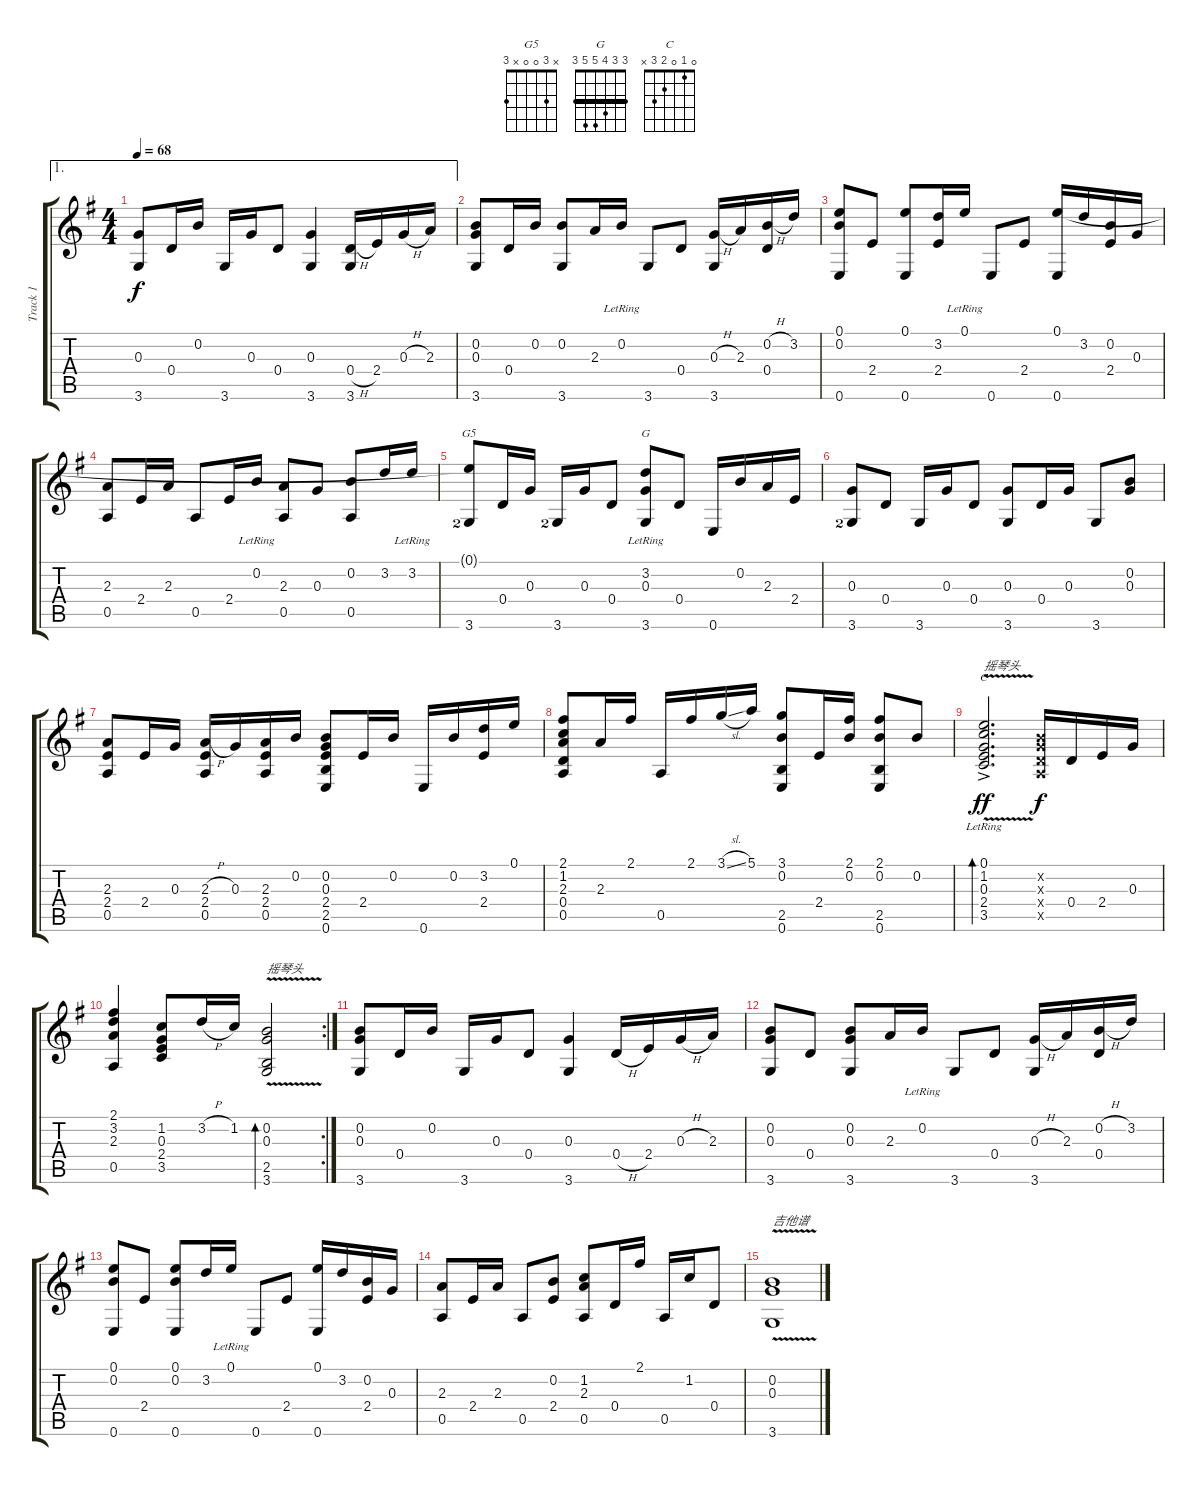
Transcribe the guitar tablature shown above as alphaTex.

\track ("Track 1" "Track 1") {instrument acousticguitarsteel}
\staff {score tabs}
\tuning (E4 B3 G3 D3 A2 E2) {hide}
\chord ("G5" x 3 0 0 x 3)
\chord ("G" 3 3 4 5 5 3) {barre 3}
\chord ("C" 0 1 0 2 3 x)
\ae 1
\ts (4 4)
\tempo 68
\clef g2
\ks g
(0.3 3.6).8{dy f} 0.4.16 0.2.16 3.6.16 0.3.16 0.4.8 (0.3 3.6).4 (0.4{h} 3.6).16 2.4.16 0.3{h}.16 2.3.16 |
(0.2 0.3 3.6).8 0.4.16 0.2.16 (0.2 3.6).8 2.3.16 0.2{lr}.16 3.6.8 0.4.8 (0.3{h} 3.6).16 2.3.16 (0.2{h} 0.4).16 3.2.16 |
(0.1 0.2 0.6).8 2.4.8 (0.1 0.6).8 (3.2 2.4).16 0.1{lr}.16 0.6.8 2.4.8 (0.1 0.6).16 3.2.16 (0.2 2.4).16 0.3.16 |
(2.3 0.5).8 2.4.16 2.3.16 0.5.8 2.4.16 0.2{lr}.16 (2.3 0.5).8 0.3.8 (0.2 0.5).8 3.2.16 3.2{lr}.16 |
(0.1{t} 3.6{lf 3}).8{ch "G5"} 0.4.16 0.3.16 3.6{lf 3}.16 0.3.16 0.4.8 (3.2{lr} 0.3{lr} 3.6).8{ch "G"} 0.4.8 0.6.16 0.2.16 2.3.16 2.4.16 |
(0.3 3.6{lf 3}).8 0.4.8 3.6.16 0.3.16 0.4.8 (0.3 3.6).8 0.4.16 0.3.16 3.6.8 (0.2 0.3).8 |
(2.3 2.4 0.5).8 2.4.16 0.3.16 (2.3{h} 2.4 0.5).16 0.3.16 (2.3 2.4 0.5).16 0.2.16 (0.2 0.3 2.4 2.5 0.6).8 2.4.16 0.2.16 0.6.16 0.2.16 (3.2 2.4).16 0.1.16 |
(2.1 1.2 2.3 0.4 0.5).8 2.3.16 2.1.16 0.5.16 2.1.16 3.1{sl}.16 5.1.16 (3.1 0.2 2.5 0.6).8 2.4.16 (2.1 0.2).16 (2.1 0.2 2.5 0.6).8 0.2.8 |
(0.1{lr} 1.2{lr} 0.3{lr} 2.4{lr} 3.5{v ac lr}).2{d bd 120 ch "C" txt "摇琴头" dy ff} (0.2{x} 0.3{x} 0.4{x} 0.5{x}).16{dy f} 0.4.16 2.4.16 0.3.16 |
\rc 2
(2.1 3.2 2.3 0.5).4 (1.2 0.3 2.4 3.5).8 3.2{h}.16 1.2.16 (0.2{v} 0.3 2.5 3.6).2{bd 240 txt "摇琴头"} |
(0.2 0.3 3.6).8 0.4.16 0.2.16 3.6.16 0.3.16 0.4.8 (0.3 3.6).4 0.4{h}.16 2.4.16 0.3{h}.16 2.3.16 |
(0.2 0.3 3.6).8 0.4.8 (0.2 0.3 3.6).8 2.3.16 0.2{lr}.16 3.6.8 0.4.8 (0.3{h} 3.6).16 2.3.16 (0.2{h} 0.4).16 3.2.16 |
(0.1 0.2 0.6).8 2.4.8 (0.1 0.2 0.6).8 3.2.16 0.1{lr}.16 0.6.8 2.4.8 (0.1 0.6).16 3.2.16 (0.2 2.4).16 0.3.16 |
(2.3 0.5).8 2.4.16 2.3.16 0.5.8 (0.2 2.4).8 (1.2 2.3 0.5).8 0.4.16 2.1.16 0.5.16 1.2.16 0.4.8 |
(0.2 0.3 3.6{v}).1{txt "吉他谱"}
